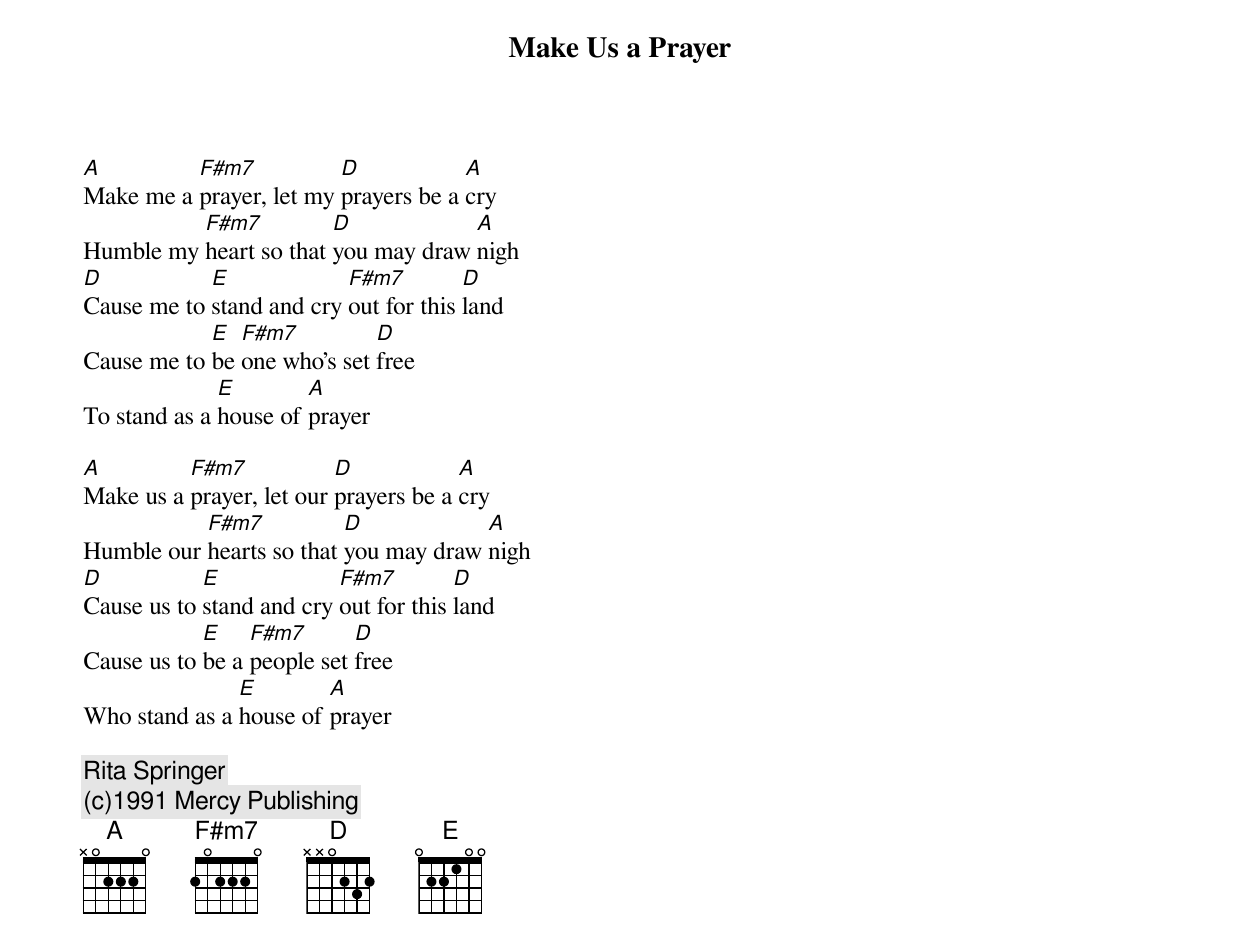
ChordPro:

{t:Make Us a Prayer}
[A]Make me a [F#m7]prayer, let my [D]prayers be a [A]cry
Humble my [F#m7]heart so that [D]you may draw [A]nigh
[D]Cause me to [E]stand and cry [F#m7]out for this [D]land
Cause me to [E]be [F#m7]one who's set [D]free
To stand as a [E]house of [A]prayer

[A]Make us a [F#m7]prayer, let our [D]prayers be a [A]cry
Humble our [F#m7]hearts so that [D]you may draw [A]nigh
[D]Cause us to [E]stand and cry [F#m7]out for this [D]land
Cause us to [E]be a [F#m7]people set [D]free
Who stand as a [E]house of [A]prayer

{c:Rita Springer}
{c:(c)1991 Mercy Publishing}
